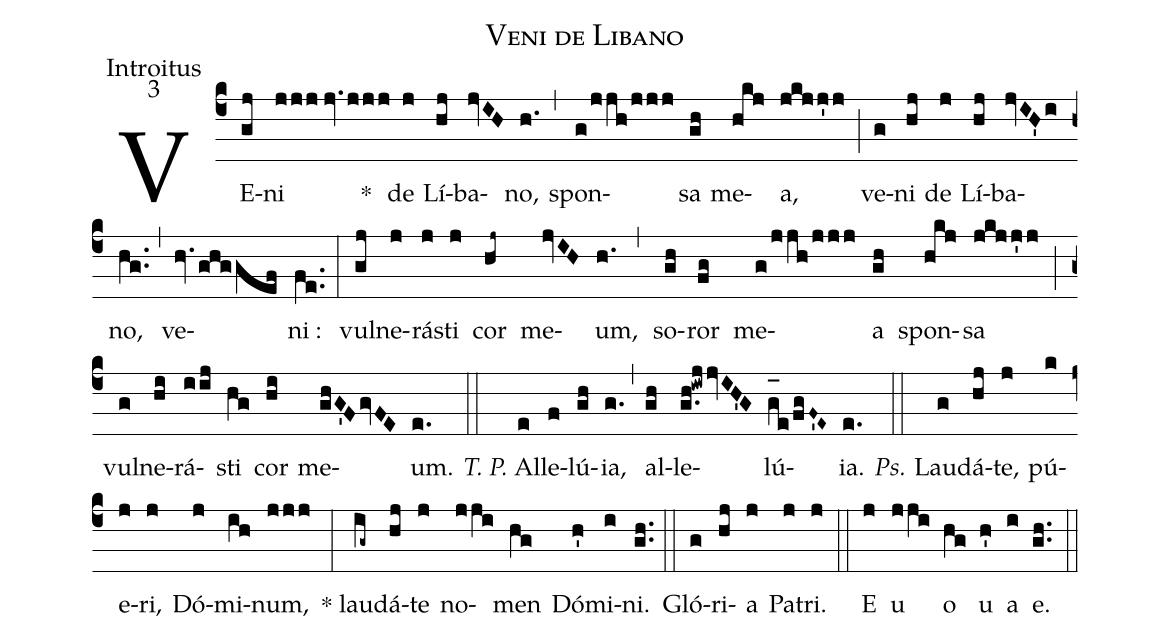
name:Veni de Libano;
office-part:Introitus;
mode:3;
%%
(c4) VE(gj)ni(jjj//jv.jjj) ~~~~~~~~~~*() de(j) Lí(hj)ba(jvIH)no,(h.) (,) spon(g/jjh/jjj)sa(gh) me(hkj)a,(jkjj'j) (;) ve(g)ni(hj) de(j) Lí(hj)ba(jvIH'i)no,(hg..) (,) ve(hv.ghggef)ni :(fe..) (:) vul(gj)ne(j)rá(j)sti(j) cor(hj~) me(jvIH)um,(h.) (,) so(gh)ror(fg) me(g/jjh/jjj)a(gh) spon(hkj)sa(jkjj'j) (;) vul(g)ne(hi)rá(iij)sti(hg) cor(hi) me(ghG'FgvFE)um.(e.) (::) <i>T. P.</i> Al(e)le(f)lú(gh){ia},(g.) (,) al(gh)le(g.h!iwjjvIH'G)lú(g_[oh:h]e/fgF~'E~){ia}.(e.) (::) <i>Ps.</i> Lau(g)dá(hj)te,(j) pú(k)e(j)ri,(j) Dó(j)mi(ih)num,(jjj) (:) * lau(ig~)dá(hj)te(j) no(jji)men(hg) Dó(h')mi(i)ni.(gh..) (::) Gló(g)ri(hj)a(j) Pa(j)tri.(j) (::) <eu>E(j) u(jji) o(hg) u(h') a(i) e.</eu>(gh..) (::)
